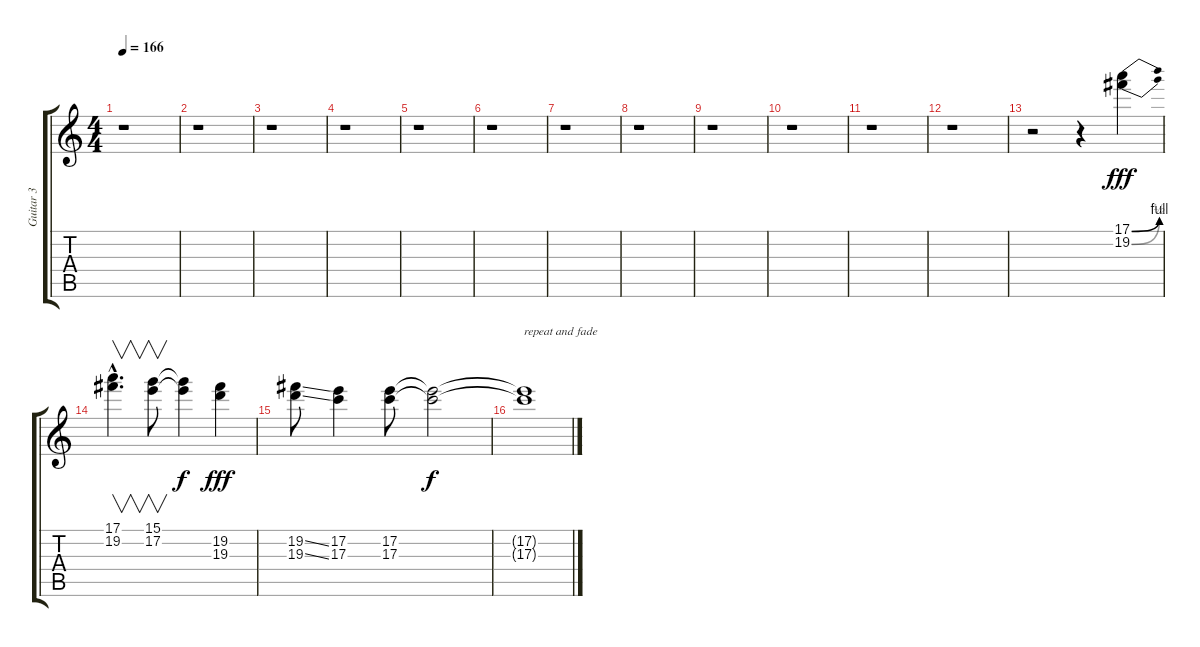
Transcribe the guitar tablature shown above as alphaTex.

\track ("Guitar 3" "Guitar 3") {instrument distortionguitar}
\staff {score tabs}
\tuning (E4 B3 G3 D3 A2 E2) {hide}
\ts (4 4)
\tempo 166
\clef g2
\ks c
r.1{dy f} |
r.1 |
r.1 |
r.1 |
r.1 |
r.1 |
r.1 |
r.1 |
r.1 |
r.1 |
r.1 |
r.1 |
r.2 r.4 (17.1{be (bend 0 0 60 4)} 19.2{be (bend 0 0 60 2)}).4{dy fff} |
(17.1{hac} 19.2{hac}).4{v d} (15.1 17.2).8{v} (15.1{t} 17.2{t}).4{dy f} (19.2 19.3).4{dy fff} |
(19.2{ss} 19.3{ss}).8 (17.2 17.3).4 (17.2 17.3).8 (17.2{t} 17.3{t}).2{dy f} |
(17.2{t} 17.3{t}).1{txt "repeat and fade"}
